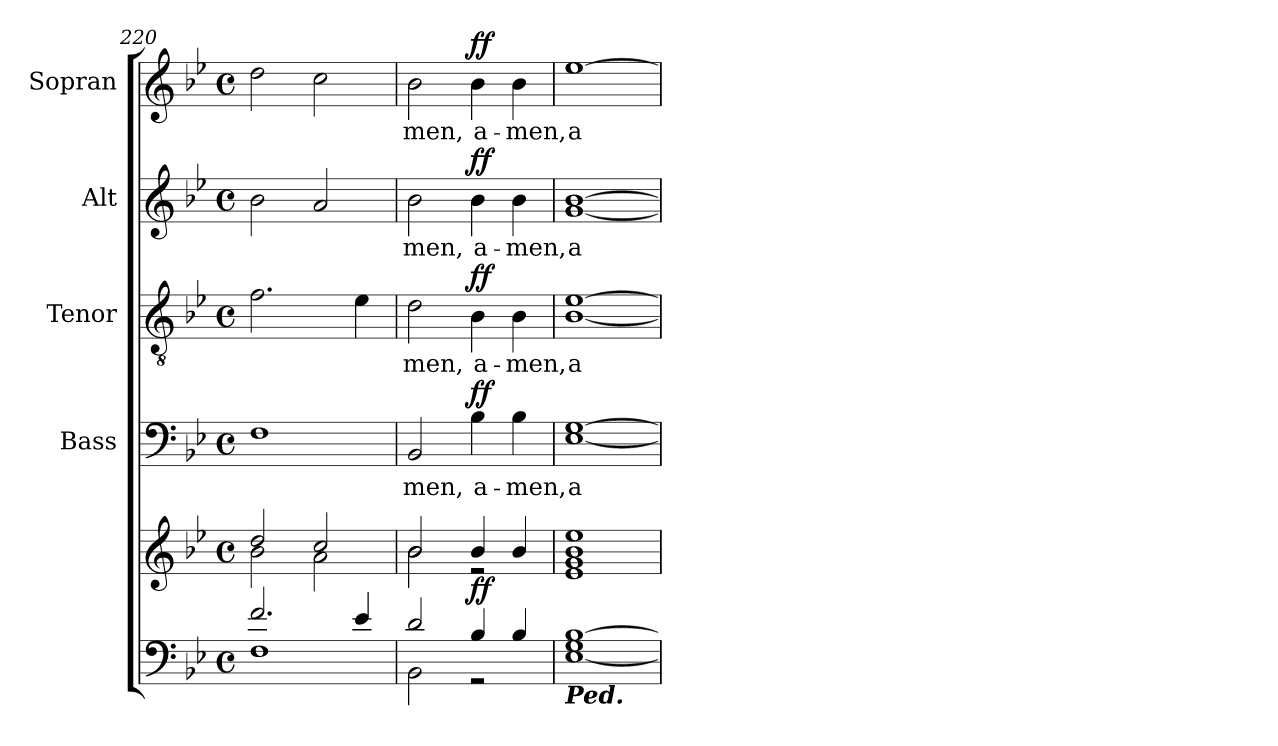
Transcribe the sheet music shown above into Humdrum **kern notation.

**kern	**kern	**dynam	**kern	**text	**dynam	**kern	**text	**dynam	**kern	**text	**dynam	**kern	**text	**dynam
*part5	*part5	*part5	*part4	*part4	*part4	*part3	*part3	*part3	*part2	*part2	*part2	*part1	*part1	*part1
*staff6	*staff5	*staff5/6	*staff4	*staff4	*staff4	*staff3	*staff3	*staff3	*staff2	*staff2	*staff2	*staff1	*staff1	*staff1
*	*	*	*I"Bass	*	*	*I"Tenor	*	*	*I"Alt	*	*	*I"Sopran	*	*
*	*	*	*I'B.	*	*	*I'T.	*	*	*I'A.	*	*	*I'S.	*	*
*clefF4	*clefG2	*	*clefF4	*	*	*clefGv2	*	*	*clefG2	*	*	*clefG2	*	*
*k[b-e-]	*k[b-e-]	*	*k[b-e-]	*	*	*k[b-e-]	*	*	*k[b-e-]	*	*	*k[b-e-]	*	*
*B-:	*B-:	*	*B-:	*	*	*B-:	*	*	*B-:	*	*	*B-:	*	*
*M4/4	*M4/4	*	*M4/4	*	*	*M4/4	*	*	*M4/4	*	*	*M4/4	*	*
*met(c)	*met(c)	*	*met(c)	*	*	*met(c)	*	*	*met(c)	*	*	*met(c)	*	*
=220	=220	=220	=220	=220	=220	=220	=220	=220	=220	=220	=220	=220	=220	=220
*^	*^	*	*	*	*	*	*	*	*	*	*	*	*	*
2.f/	1F	2dd/	2b-\	.	1F	.	.	2.f\	.	.	2b-\	.	.	2dd\	.	.
.	.	2cc/	2a\	.	.	.	.	.	.	.	2a/	.	.	2cc\	.	.
4e-/	.	.	.	.	.	.	.	4e-\	.	.	.	.	.	.	.	.
=221	=221	=221	=221	=221	=221	=221	=221	=221	=221	=221	=221	=221	=221	=221	=221	=221
!	!	!	!	!	!	!LO:LY:b	!	!	!LO:LY:b	!	!	!LO:LY:b	!	!	!LO:LY:b	!
2d/	2BB-\	2b-/	2b-\	.	2BB-/	-men,	.	2d\	-men,	.	2b-\	-men,	.	2b-\	-men,	.
!	!	!	!	!LO:DY:b	!	!LO:LY:b	!LO:DY:a	!	!LO:LY:b	!LO:DY:a	!	!LO:LY:b	!LO:DY:a	!	!LO:LY:b	!LO:DY:a
4B-/	2rGG	4b-/	2re	ff	4B-\	a-	ff	4B-\	a-	ff	4b-\	a-	ff	4b-\	a-	ff
!	!	!	!	!	!	!LO:LY:b	!	!	!LO:LY:b	!	!	!LO:LY:b	!	!	!LO:LY:b	!
4B-/	.	4b-/	.	.	4B-\	-men,	.	4B-\	-men,	.	4b-\	-men,	.	4b-\	-men,	.
=222	=222	=222	=222	=222	=222	=222	=222	=222	=222	=222	=222	=222	=222	=222	=222	=222
!LO:TX:b:Bi:t=Ped.	!	!	!	!	!	!	!	!	!	!	!	!	!	!	!	!
!	!	!	!	!	!	!LO:LY:b	!	!	!LO:LY:b	!	!	!LO:LY:b	!	!	!LO:LY:b	!
1G [>1B-	[<1E-	1b- 1ee-	1e- 1g	.	[1E- [1G	a-	.	[1B- [1e-	a-	.	[1g [1b-	a-	.	[1ee-	a-	.
*v	*v	*	*	*	*	*	*	*	*	*	*	*	*	*	*	*
*	*v	*v	*	*	*	*	*	*	*	*	*	*	*	*	*
=	=	=	=	=	=	=	=	=	=	=	=	=	=	=
*-	*-	*-	*-	*-	*-	*-	*-	*-	*-	*-	*-	*-	*-	*-
